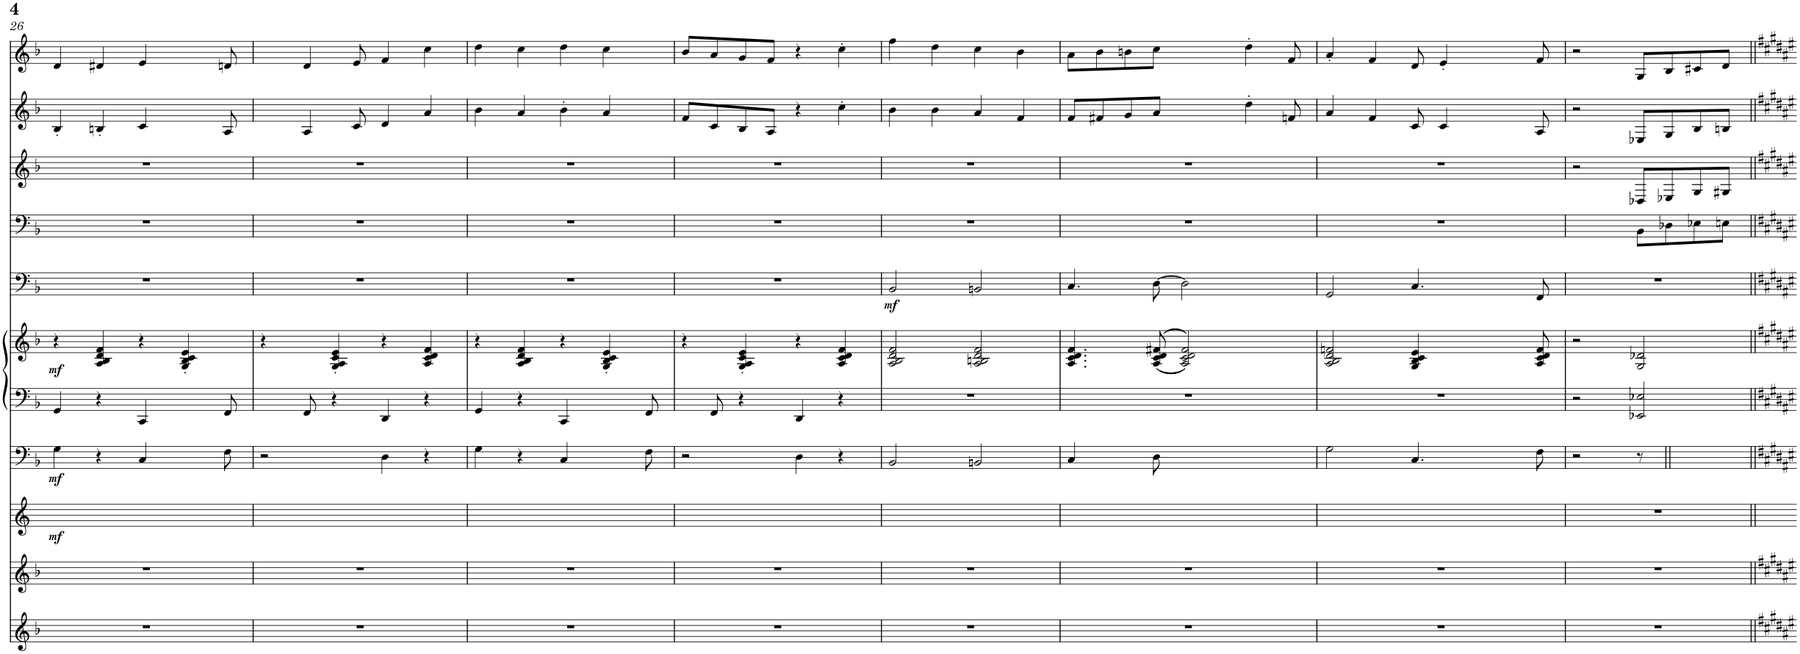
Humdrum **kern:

**kern	**kern	**kern	**dynam	**kern	**dynam	**kern	**kern	**dynam	**kern	**dynam	**kern	**kern	**kern	**kern
*part10	*part9	*part8	*part8	*part7	*part7	*part6	*part6	*part6	*part5	*part5	*part4	*part3	*part2	*part1
*staff11	*staff10	*staff9	*staff9	*staff8	*staff8	*staff7	*staff6	*staff6/7	*staff5	*staff5	*staff4	*staff3	*staff2	*staff1
*I"Voice	*I"Voice	*I"Voice	*	*I"Voice	*	*I"Piano	*	*	*I"Voice	*	*I"Voice	*I"Voice	*I"Voice	*I"Voice
*I'V	*I'V	*I'V	*	*I'V	*	*I'Pno	*	*	*I'V	*	*I'V	*I'V	*I'V	*I'V
!!LO:PB:g=z
*clefG2	*clefG2	*clefG2	*	*clefF4	*	*clefF4	*clefG2	*	*clefF4	*	*clefF4	*clefG2	*clefG2	*clefG2
*k[b-]	*k[b-]	*k[]	*	*k[b-]	*	*k[b-]	*k[b-]	*	*k[b-]	*	*k[b-]	*k[b-]	*k[b-]	*k[b-]
*M4/4	*M4/4	*M4/4	*	*M4/4	*	*M4/4	*M4/4	*	*M4/4	*	*M4/4	*M4/4	*M4/4	*M4/4
=26	=26	=26	=26	=26	=26	=26	=26	=26	=26	=26	=26	=26	=26	=26
!	!	!	!LO:DY:b	!	!LO:DY:b	!	!	!LO:DY:a=2	!	!	!	!	!	!
1r	1r	1ryy	mf	4G\	mf	4GG/	4r	mf	1r	.	1r	1r	4B-'/	4d/
.	.	.	.	4r	.	4r	4A/ 4B-/ 4d/ 4f/	.	.	.	.	.	4Bn'/	4d#X/
.	.	.	.	4C/	.	4CC/	4r	.	.	.	.	.	4c/	4e/
.	.	.	.	4ryy	.	4ryy	4G/' 4B-/' 4c/' 4e/'	.	.	.	.	.	4ryy	4ryy
8ryy	8ryy	8ryy	.	8F\	.	8FF/	8ryy	.	8ryy	.	8ryy	8ryy	8A/	8dn/
=27	=27	=27	=27	=27	=27	=27	=27	=27	=27	=27	=27	=27	=27	=27
1r	1r	1ryy	.	2r	.	4ryy	4r	.	1r	.	1r	1r	4ryy	4ryy
.	.	.	.	.	.	8FF/	8ryy	.	.	.	.	.	4A/	4d/
.	.	.	.	.	.	4r	4G/' 4A/' 4c/' 4e/'	.	.	.	.	.	.	.
.	.	.	.	8ryy	.	.	.	.	.	.	.	.	8c/	8e/
.	.	.	.	4D\	.	4DD/	4r	.	.	.	.	.	4d/	4f/
.	.	.	.	8r	.	8r	[8A/ [8c/ [8d/ [8f/	.	.	.	.	.	[8a/	[8cc\
=28	=28	=28	=28	=28	=28	=28	=28	=28	=28	=28	=28	=28	=28	=28
1r	1r	1ryy	.	4G\	.	4GG/	4r	.	1r	.	1r	1r	4b-\	4dd\
.	.	.	.	8r	.	8r	8A/] 8c/] 8d/] 8f/]	.	.	.	.	.	8a/]	8cc\]
.	.	.	.	4r	.	4r	4A/ 4B-/ 4d/ 4f/	.	.	.	.	.	4a/	4cc\
.	.	.	.	4C/	.	4CC/	4r	.	.	.	.	.	4b-'\	4dd\
.	.	.	.	4ryy	.	4ryy	4G/' 4B-/' 4c/' 4e/'	.	.	.	.	.	4a/	4cc\
4ryy	4ryy	4ryy	.	.	.	.	.	.	4ryy	.	4ryy	4ryy	.	.
.	.	.	.	8F\	.	8FF/	8ryy	.	.	.	.	.	8ryy	8ryy
=29	=29	=29	=29	=29	=29	=29	=29	=29	=29	=29	=29	=29	=29	=29
1r	1r	1ryy	.	2r	.	8ryy	4r	.	1r	.	1r	1r	8f/L	8b-/L
.	.	.	.	.	.	8FF/	.	.	.	.	.	.	8c/	8a/
.	.	.	.	.	.	4r	4G/' 4A/' 4c/' 4e/'	.	.	.	.	.	8B-/	8g/
.	.	.	.	.	.	.	.	.	.	.	.	.	8A/J	8f/J
.	.	.	.	4D\	.	4DD/	4r	.	.	.	.	.	4r	4r
.	.	.	.	4r	.	4r	4A/ 4c/ 4d/ 4f/	.	.	.	.	.	4cc'\	4cc'\
=30	=30	=30	=30	=30	=30	=30	=30	=30	=30	=30	=30	=30	=30	=30
!	!	!	!	!	!	!	!	!	!	!LO:DY:b	!	!	!	!
1r	1r	1ryy	.	2BB-/	.	1r	2A/ 2B-/ 2d/ 2f/	.	2BB-/	mf	1r	1r	4b-\	4ff\
.	.	.	.	.	.	.	.	.	.	.	.	.	4b-\	4dd\
.	.	.	.	2BBn/	.	.	2A/ 2Bn/ 2d/ 2f/	.	2BBn/	.	.	.	4a/	4cc\
.	.	.	.	.	.	.	.	.	.	.	.	.	4f/	4b-\
=31	=31	=31	=31	=31	=31	=31	=31	=31	=31	=31	=31	=31	=31	=31
1r	1r	1ryy	.	4C/	.	1r	4.A/ 4.c/ 4.d/ 4.f/	.	4.C/	.	1r	1r	8f/L	8a\L
.	.	.	.	.	.	.	.	.	.	.	.	.	8f#X/	8b-\
.	.	.	.	8ryy	.	.	.	.	.	.	.	.	8g/	8bn\
.	.	.	.	8D\	.	.	(<(<(>(>8A/ 8c/ 8d/ 8f#X/	.	[>8D\	.	.	.	8a/J	8cc\J
.	.	.	.	2ryy	.	.	2A/ 2c/ 2d/ 2f#/))))	.	2D\]	.	.	.	2ryy	2ryy
4.ryy	4.ryy	4.ryy	.	4.ryy	.	4.ryy	4.ryy	.	4.ryy	.	4.ryy	4.ryy	4dd'\	4dd'\
.	.	.	.	.	.	.	.	.	.	.	.	.	8fn/	8f/
=32	=32	=32	=32	=32	=32	=32	=32	=32	=32	=32	=32	=32	=32	=32
1r	1r	1ryy	.	2G\	.	1r	2A/ 2B-/ 2d/ 2fn/	.	2GG/	.	1r	1r	4a/	4a'/
.	.	.	.	.	.	.	.	.	.	.	.	.	4f/	4f/
.	.	.	.	4.ryy	.	.	4G/ 4B-/ 4c/ 4e/	.	4.C/	.	.	.	8c/	8d/
.	.	.	.	.	.	.	.	.	.	.	.	.	4c/	4e'/
.	.	.	.	.	.	.	4ryy	.	.	.	.	.	.	.
.	.	.	.	4.C/	.	.	.	.	8ryy	.	.	.	8ryy	8ryy
2ryy	2ryy	2ryy	.	.	.	4.r	4ryy	.	4ryy	.	2ryy	2ryy	4ryy	4ryy
.	.	.	.	8ryy	.	.	8A/ 8c/ 8d/ 8f/	.	8FF/	.	.	.	8A/	8f/
.	.	.	.	8F\	.	8ryy	8ryy	.	8ryy	.	.	.	8ryy	8ryy
=33	=33	=33	=33	=33	=33	=33	=33	=33	=33	=33	=33	=33	=33	=33
1r	1r	1r	.	2r	.	2r	2r	.	1r	.	2ryy	2r	2r	2r
.	.	.	.	4ryy	.	4.r	4ryy	.	.	.	8BB-\L	8D-X/L	4ryy	4ryy
.	.	.	.	.	.	.	.	.	.	.	8D-X\	8E-X/	.	.
.	.	.	.	8r	.	.	2G/ 2d-X/	.	.	.	8E-X\	8G/	8E-X/L	8G/L
.	.	.	.	4.ryy	.	2EE-X/ 2E-X/	.	.	.	.	8En\J	8G#X/J	8G/	8B-/
4.ryy	4.ryy	4.ryy	.	.	.	.	.	.	4ryy	.	4.ryy	4.ryy	8B-/	8c#X/
.	.	.	.	.	.	.	.	.	.	.	.	.	8Bn/J	8d/J
.	.	.	.	8ryy	.	.	8ryy	.	8ryy	.	.	.	8ryy	8ryy
=||	=||	=||	=||	=||	=||	=||	=||	=||	=||	=||	=||	=||	=||	=||
*-	*-	*-	*-	*-	*-	*-	*-	*-	*-	*-	*-	*-	*-	*-
